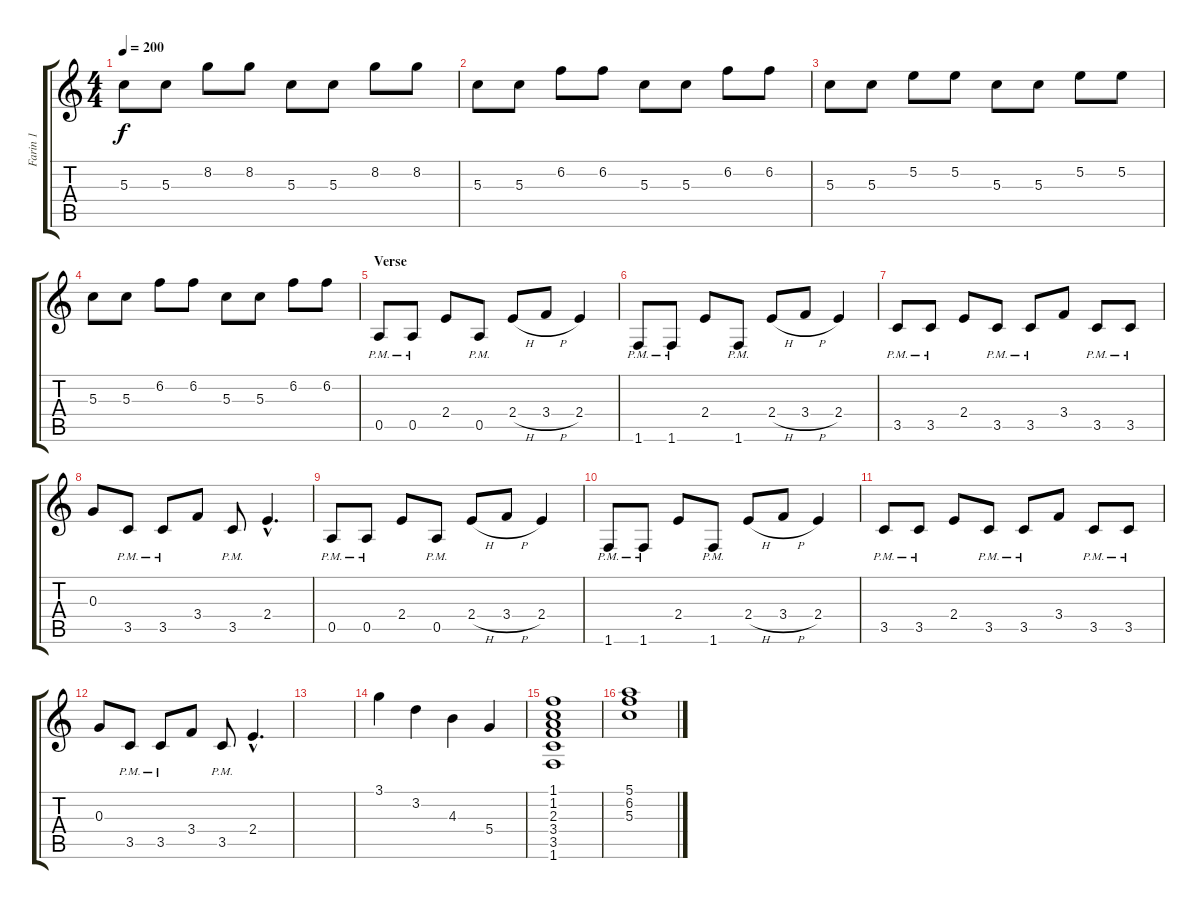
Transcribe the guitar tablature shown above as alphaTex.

\track ("Farin 1" "Farin 1") {instrument distortionguitar}
\staff {score tabs}
\tuning (E4 B3 G3 D3 A2 E2) {hide}
\ts (4 4)
\tempo 200
\clef g2
\ks c
5.3.8{dy f} 5.3.8 8.2.8 8.2.8 5.3.8 5.3.8 8.2.8 8.2.8 |
5.3.8 5.3.8 6.2.8 6.2.8 5.3.8 5.3.8 6.2.8 6.2.8 |
5.3.8 5.3.8 5.2.8 5.2.8 5.3.8 5.3.8 5.2.8 5.2.8 |
5.3.8 5.3.8 6.2.8 6.2.8 5.3.8 5.3.8 6.2.8 6.2.8 |
\section ("" "Verse")
0.5{pm}.8 0.5{pm}.8 2.4.8 0.5{pm}.8 2.4{h}.8 3.4{h}.8 2.4.4 |
1.6{pm}.8 1.6{pm}.8 2.4.8 1.6{pm}.8 2.4{h}.8 3.4{h}.8 2.4.4 |
3.5{pm}.8 3.5{pm}.8 2.4.8 3.5{pm}.8 3.5{pm}.8 3.4.8 3.5{pm}.8 3.5{pm}.8 |
0.3.8 3.5{pm}.8 3.5{pm}.8 3.4.8 3.5{pm}.8 2.4{hac}.4{d} |
0.5{pm}.8 0.5{pm}.8 2.4.8 0.5{pm}.8 2.4{h}.8 3.4{h}.8 2.4.4 |
1.6{pm}.8 1.6{pm}.8 2.4.8 1.6{pm}.8 2.4{h}.8 3.4{h}.8 2.4.4 |
3.5{pm}.8 3.5{pm}.8 2.4.8 3.5{pm}.8 3.5{pm}.8 3.4.8 3.5{pm}.8 3.5{pm}.8 |
0.3.8 3.5{pm}.8 3.5{pm}.8 3.4.8 3.5{pm}.8 2.4{hac}.4{d} |
|
3.1.4 3.2.4 4.3.4 5.4.4 |
(1.1 1.2 2.3 3.4 3.5 1.6).1{volume 10} |
(5.1 6.2 5.3).1
